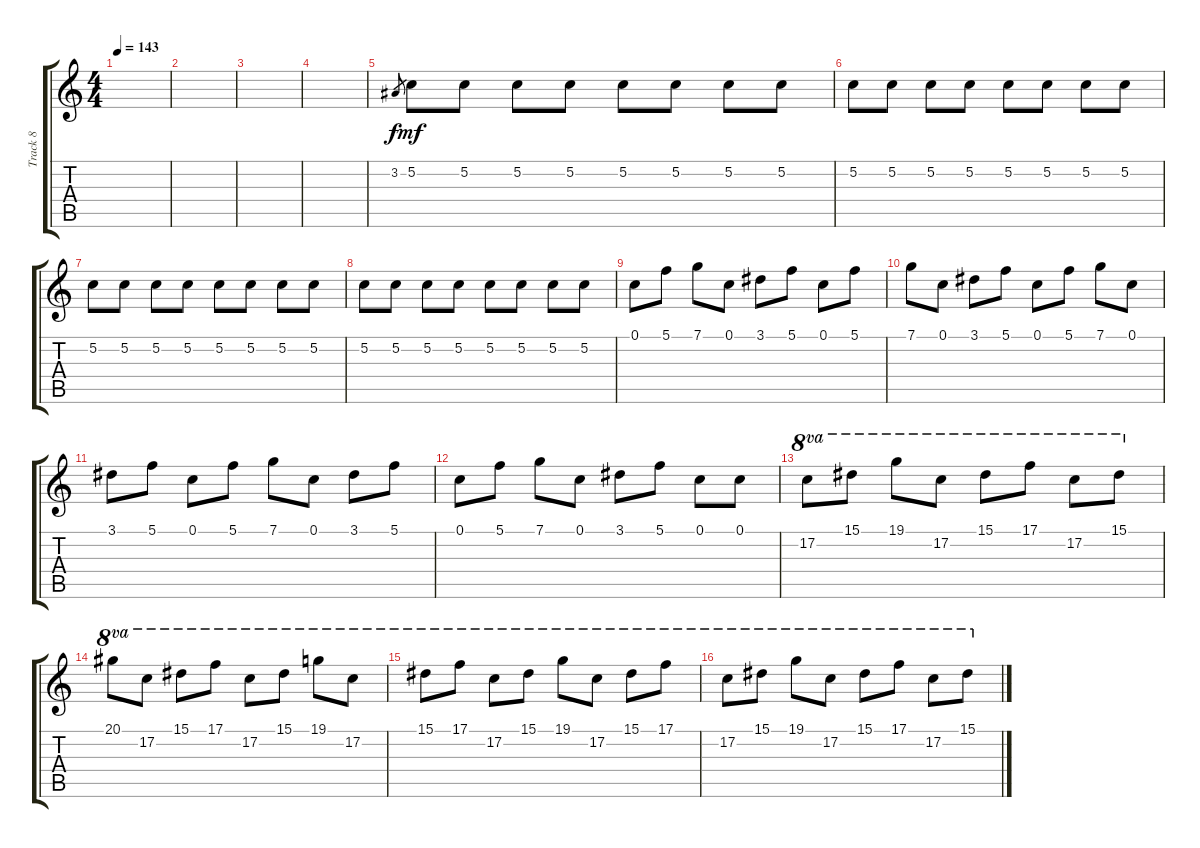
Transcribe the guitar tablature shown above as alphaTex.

\track ("Track 8" "Track 8") {instrument distortionguitar}
\staff {score tabs}
\tuning (C4 G3 Eb3 Bb2 F2 C2) {hide}
\ts (4 4)
\tempo 143
\clef g2
\ks c
|
|
|
|
3.2.8{gr} 5.2.8{dy mf} 5.2.8 5.2.8 5.2.8 5.2.8 5.2.8 5.2.8 5.2.8 |
5.2.8 5.2.8 5.2.8 5.2.8 5.2.8 5.2.8 5.2.8 5.2.8 |
5.2.8 5.2.8 5.2.8 5.2.8 5.2.8 5.2.8 5.2.8 5.2.8 |
5.2.8 5.2.8 5.2.8 5.2.8 5.2.8 5.2.8 5.2.8 5.2.8 |
0.1.8 5.1.8 7.1.8 0.1.8 3.1.8 5.1.8 0.1.8 5.1.8 |
7.1.8 0.1.8 3.1.8 5.1.8 0.1.8 5.1.8 7.1.8 0.1.8 |
3.1.8 5.1.8 0.1.8 5.1.8 7.1.8 0.1.8 3.1.8 5.1.8 |
0.1.8 5.1.8 7.1.8 0.1.8 3.1.8 5.1.8 0.1.8 0.1.8 |
17.2.8{ot 8va} 15.1.8{ot 8va} 19.1.8{ot 8va} 17.2.8{ot 8va} 15.1.8{ot 8va} 17.1.8{ot 8va} 17.2.8{ot 8va} 15.1.8{ot 8va} |
20.1.8{ot 8va} 17.2.8{ot 8va} 15.1.8{ot 8va} 17.1.8{ot 8va} 17.2.8{ot 8va} 15.1.8{ot 8va} 19.1.8{ot 8va} 17.2.8{ot 8va} |
15.1.8{ot 8va} 17.1.8{ot 8va} 17.2.8{ot 8va} 15.1.8{ot 8va} 19.1.8{ot 8va} 17.2.8{ot 8va} 15.1.8{ot 8va} 17.1.8{ot 8va} |
17.2.8{ot 8va} 15.1.8{ot 8va} 19.1.8{ot 8va} 17.2.8{ot 8va} 15.1.8{ot 8va} 17.1.8{ot 8va} 17.2.8{ot 8va} 15.1.8{ot 8va}
